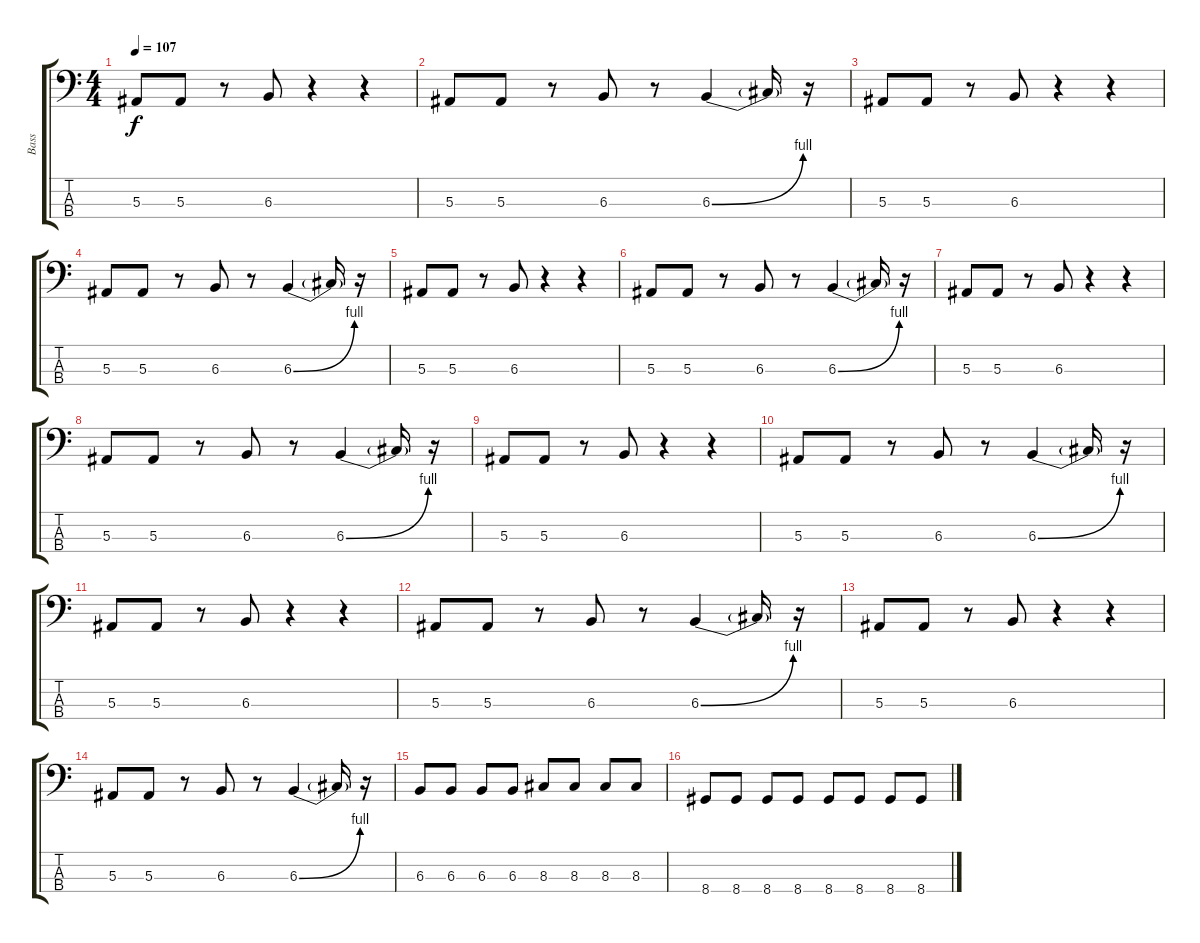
\track ("Bass" "Bass") {instrument electricbasspick}
\staff {score tabs}
\tuning (Eb2 Bb1 F1 C1) {hide}
\ts (4 4)
\tempo 107
\clef f4
\ks c
5.3.8{dy f} 5.3.8 r.8 6.3.8 r.4 r.4 |
5.3.8 5.3.8 r.8 6.3.8 r.8 6.3{be (bend 0 0 60 4)}.4 6.3{t}.16 r.16 |
5.3.8 5.3.8 r.8 6.3.8 r.4 r.4 |
5.3.8 5.3.8 r.8 6.3.8 r.8 6.3{be (bend 0 0 60 4)}.4 6.3{t}.16 r.16 |
5.3.8 5.3.8 r.8 6.3.8 r.4 r.4 |
5.3.8 5.3.8 r.8 6.3.8 r.8 6.3{be (bend 0 0 60 4)}.4 6.3{t}.16 r.16 |
5.3.8 5.3.8 r.8 6.3.8 r.4 r.4 |
5.3.8 5.3.8 r.8 6.3.8 r.8 6.3{be (bend 0 0 60 4)}.4 6.3{t}.16 r.16 |
5.3.8 5.3.8 r.8 6.3.8 r.4 r.4 |
5.3.8 5.3.8 r.8 6.3.8 r.8 6.3{be (bend 0 0 60 4)}.4 6.3{t}.16 r.16 |
5.3.8 5.3.8 r.8 6.3.8 r.4 r.4 |
5.3.8 5.3.8 r.8 6.3.8 r.8 6.3{be (bend 0 0 60 4)}.4 6.3{t}.16 r.16 |
5.3.8 5.3.8 r.8 6.3.8 r.4 r.4 |
5.3.8 5.3.8 r.8 6.3.8 r.8 6.3{be (bend 0 0 60 4)}.4 6.3{t}.16 r.16 |
\section ("" "")
6.3.8 6.3.8 6.3.8 6.3.8 8.3.8 8.3.8 8.3.8 8.3.8 |
8.4.8 8.4.8 8.4.8 8.4.8 8.4.8 8.4.8 8.4.8 8.4.8
